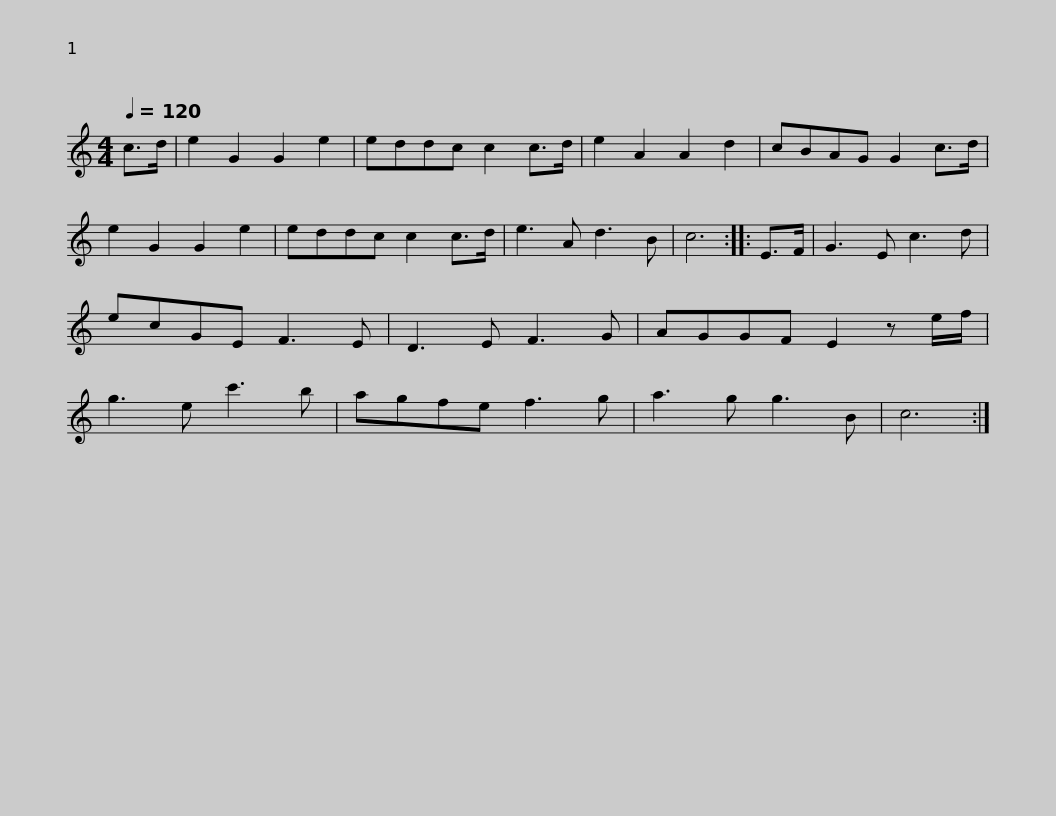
X:1
L:1/8
Q:1/4=120
M:4/4
I:linebreak $
K:C
V:1 treble
V:1
 c>d | e2 G2 G2 e2 | eddc c2 c>d | e2 A2 A2 d2 | cBAG G2 c>d | %5
 e2 G2 G2 e2 | eddc c2 c>d | e3 A d3 B |$ c6 :: E>F | %10
 G3 E c3 d | ecGE F3 E | D3 E F3 G | AGGF E2 z e/f/ | g3 e c'3 b | %15
 agfe f3 g |$ a3 g g3 B | c6 :| %18
